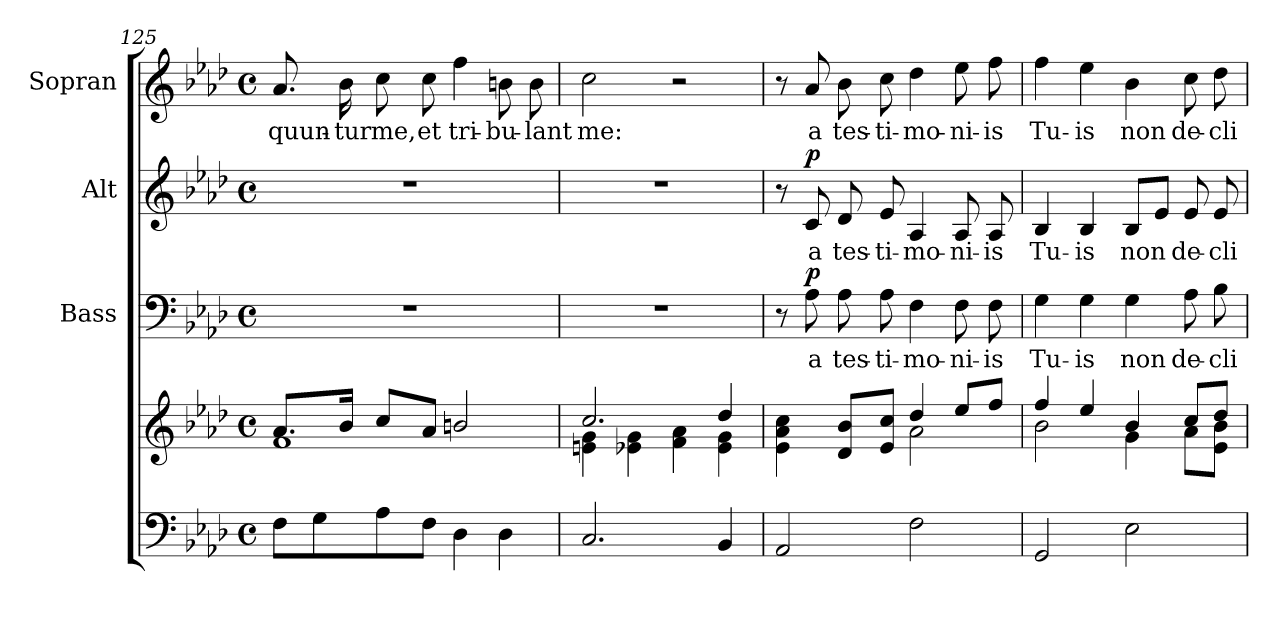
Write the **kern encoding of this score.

**kern	**kern	**kern	**text	**dynam	**kern	**text	**dynam	**kern	**text
*part4	*part4	*part3	*part3	*part3	*part2	*part2	*part2	*part1	*part1
*staff5	*staff4	*staff3	*staff3	*staff3	*staff2	*staff2	*staff2	*staff1	*staff1
*	*	*I"Bass	*	*	*I"Alt	*	*	*I"Sopran	*
*	*	*I'B.	*	*	*I'A.	*	*	*I'S.	*
!!LO:LB:g=z
*clefF4	*clefG2	*clefF4	*	*	*clefG2	*	*	*clefG2	*
*k[b-e-a-d-]	*k[b-e-a-d-]	*k[b-e-a-d-]	*	*	*k[b-e-a-d-]	*	*	*k[b-e-a-d-]	*
*A-:	*A-:	*A-:	*	*	*A-:	*	*	*A-:	*
*M4/4	*M4/4	*M4/4	*	*	*M4/4	*	*	*M4/4	*
*met(c)	*met(c)	*met(c)	*	*	*met(c)	*	*	*met(c)	*
=125	=125	=125	=125	=125	=125	=125	=125	=125	=125
*	*^	*	*	*	*	*	*	*	*
!	!	!	!	!	!	!	!	!	!	!LO:LY:b
8F\L	8.a-/L	1f	1r	.	.	1r	.	.	8.a-/	-quun-
8G\	.	.	.	.	.	.	.	.	.	.
!	!	!	!	!	!	!	!	!	!	!LO:LY:b
.	16b-/Jk	.	.	.	.	.	.	.	16b-\	-tur
!	!	!	!	!	!	!	!	!	!	!LO:LY:b
8A-\	8cc/L	.	.	.	.	.	.	.	8cc\	me,
!	!	!	!	!	!	!	!	!	!	!LO:LY:b
8F\J	8a-/J	.	.	.	.	.	.	.	8cc\	et
!	!	!	!	!	!	!	!	!	!	!LO:LY:b
4D-\	2bn/	.	.	.	.	.	.	.	4ff\	tri-
!	!	!	!	!	!	!	!	!	!	!LO:LY:b
4D-\	.	.	.	.	.	.	.	.	8bn\	-bu-
!	!	!	!	!	!	!	!	!	!	!LO:LY:b
.	.	.	.	.	.	.	.	.	8b\	-lant
=126	=126	=126	=126	=126	=126	=126	=126	=126	=126	=126
!	!	!	!	!	!	!	!	!	!	!LO:LY:b
2.C/	2.cc/	4en\ 4g\	1r	.	.	1r	.	.	2cc\	me:
.	.	4e-X\ 4g\	.	.	.	.	.	.	.	.
.	.	4f\ 4a-\	.	.	.	.	.	.	2r	.
4BB-/	4dd-/	4e-\ 4g\	.	.	.	.	.	.	.	.
=127	=127	=127	=127	=127	=127	=127	=127	=127	=127	=127
2AA-/	4e-\ 4a-\ 4cc\	2ryy	8r	.	.	8r	.	.	8r	.
!	!	!	!	!LO:LY:b	!LO:DY:a	!	!LO:LY:b	!LO:DY:a	!	!LO:LY:b
.	.	.	8A-\	a	p	8c/	a	p	8a-/	a
!	!	!	!	!LO:LY:b	!	!	!LO:LY:b	!	!	!LO:LY:b
.	8d-/ 8b-/L	.	8A-\	tes-	.	8d-/	tes-	.	8b-\	tes-
!	!	!	!	!LO:LY:b	!	!	!LO:LY:b	!	!	!LO:LY:b
.	8e-/ 8cc/J	.	8A-\	-ti-	.	8e-/	-ti-	.	8cc\	-ti-
!	!	!	!	!LO:LY:b	!	!	!LO:LY:b	!	!	!LO:LY:b
2F\	4dd-/	2a-\	4F\	-mo-	.	4A-/	-mo-	.	4dd-\	-mo-
!	!	!	!	!LO:LY:b	!	!	!LO:LY:b	!	!	!LO:LY:b
.	8ee-/L	.	8F\	-ni-	.	8A-/	-ni-	.	8ee-\	-ni-
!	!	!	!	!LO:LY:b	!	!	!LO:LY:b	!	!	!LO:LY:b
.	8ff/J	.	8F\	-is	.	8A-/	-is	.	8ff\	-is
=128	=128	=128	=128	=128	=128	=128	=128	=128	=128	=128
!	!	!	!	!LO:LY:b	!	!	!LO:LY:b	!	!	!LO:LY:b
2GG/	4ff/	2b-\	4G\	Tu-	.	4B-/	Tu-	.	4ff\	Tu-
!	!	!	!	!LO:LY:b	!	!	!LO:LY:b	!	!	!LO:LY:b
.	4ee-/	.	4G\	-is	.	4B-/	-is	.	4ee-\	-is
!	!	!	!	!LO:LY:b	!	!	!LO:LY:b	!	!	!LO:LY:b
2E-\	4b-/	4g\	4G\	non	.	8B-/L	non	.	4b-\	non
.	.	.	.	.	.	8e-/J	.	.	.	.
!	!	!	!	!LO:LY:b	!	!	!LO:LY:b	!	!	!LO:LY:b
.	8cc/L	8a-\L	8A-\	de-	.	8e-/	de-	.	8cc\	de-
!	!	!	!	!LO:LY:b	!	!	!LO:LY:b	!	!	!LO:LY:b
.	8dd-/J	8e-\ 8b-\J	8B-\	-cli-	.	8e-/	-cli-	.	8dd-\	-cli-
*	*v	*v	*	*	*	*	*	*	*	*
=	=	=	=	=	=	=	=	=	=
*-	*-	*-	*-	*-	*-	*-	*-	*-	*-
